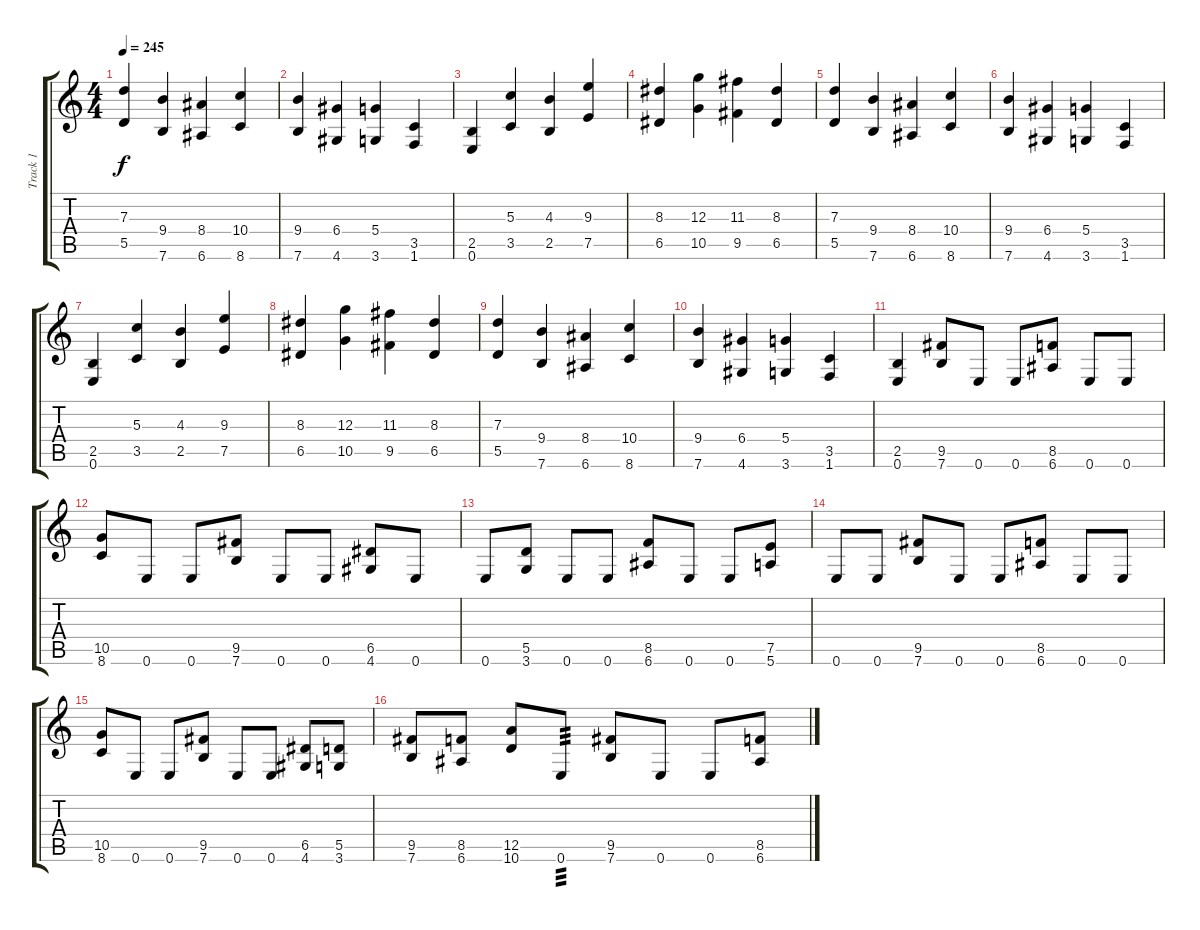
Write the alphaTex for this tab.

\track ("Track 1" "Track 1") {instrument distortionguitar}
\staff {score tabs}
\tuning (E4 B3 G3 D3 A2 E2) {hide}
\ts (4 4)
\tempo 245
\clef g2
\ks c
(7.3 5.5).4{dy f} (9.4 7.6).4 (8.4 6.6).4 (10.4 8.6).4 |
(9.4 7.6).4 (6.4 4.6).4 (5.4 3.6).4 (3.5 1.6).4 |
(2.5 0.6).4 (5.3 3.5).4 (4.3 2.5).4 (9.3 7.5).4 |
(8.3 6.5).4 (12.3 10.5).4 (11.3 9.5).4 (8.3 6.5).4 |
(7.3 5.5).4 (9.4 7.6).4 (8.4 6.6).4 (10.4 8.6).4 |
(9.4 7.6).4 (6.4 4.6).4 (5.4 3.6).4 (3.5 1.6).4 |
(2.5 0.6).4 (5.3 3.5).4 (4.3 2.5).4 (9.3 7.5).4 |
(8.3 6.5).4 (12.3 10.5).4 (11.3 9.5).4 (8.3 6.5).4 |
(7.3 5.5).4 (9.4 7.6).4 (8.4 6.6).4 (10.4 8.6).4 |
(9.4 7.6).4 (6.4 4.6).4 (5.4 3.6).4 (3.5 1.6).4 |
(2.5 0.6).4 (9.5 7.6).8 0.6.8 0.6.8 (8.5 6.6).8 0.6.8 0.6.8 |
(10.5 8.6).8 0.6.8 0.6.8 (9.5 7.6).8 0.6.8 0.6.8 (6.5 4.6).8 0.6.8 |
0.6.8 (5.5 3.6).8 0.6.8 0.6.8 (8.5 6.6).8 0.6.8 0.6.8 (7.5 5.6).8 |
0.6.8 0.6.8 (9.5 7.6).8 0.6.8 0.6.8 (8.5 6.6).8 0.6.8 0.6.8 |
(10.5 8.6).8 0.6.8 0.6.8 (9.5 7.6).8 0.6.8 0.6.8 (6.5 4.6).8 (5.5 3.6).8 |
(9.5 7.6).8 (8.5 6.6).8 (12.5 10.6).8 0.6.8{tp 3} (9.5 7.6).8 0.6.8 0.6.8 (8.5 6.6).8
